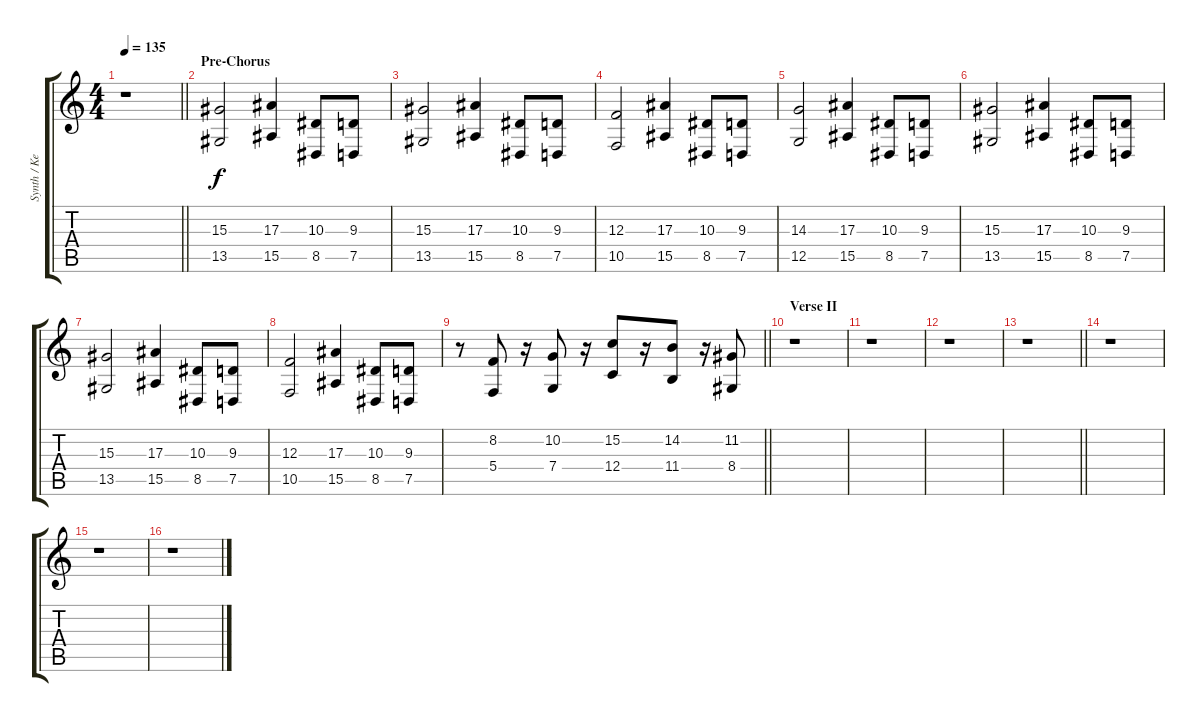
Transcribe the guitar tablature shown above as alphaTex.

\track ("Synth / Keyboard" "Synth / Ke") {instrument stringensemble1}
\staff {score tabs}
\tuning (D4 A3 F3 C3 G2 C2) {hide}
\ts (4 4)
\tempo 135
\clef g2
\barLineRight lightlight
\ks c
r.1{dy f} |
\section ("" "Pre-Chorus")
(15.3 13.5).2 (17.3 15.5).4 (10.3 8.5).8 (9.3 7.5).8 |
(15.3 13.5).2 (17.3 15.5).4 (10.3 8.5).8 (9.3 7.5).8 |
(12.3 10.5).2 (17.3 15.5).4 (10.3 8.5).8 (9.3 7.5).8 |
(14.3 12.5).2 (17.3 15.5).4 (10.3 8.5).8 (9.3 7.5).8 |
(15.3 13.5).2 (17.3 15.5).4 (10.3 8.5).8 (9.3 7.5).8 |
(15.3 13.5).2 (17.3 15.5).4 (10.3 8.5).8 (9.3 7.5).8 |
(12.3 10.5).2 (17.3 15.5).4 (10.3 8.5).8 (9.3 7.5).8 |
\barLineRight lightlight
r.8 (8.2 5.4).8 r.16 (10.2 7.4).8 r.16 (15.2 12.4).8 r.16 (14.2 11.4).8 r.16 (11.2 8.4).8 |
\section ("" "Verse II")
r.1 |
r.1 |
r.1 |
\barLineRight lightlight
r.1 |
r.1 |
r.1 |
r.1
